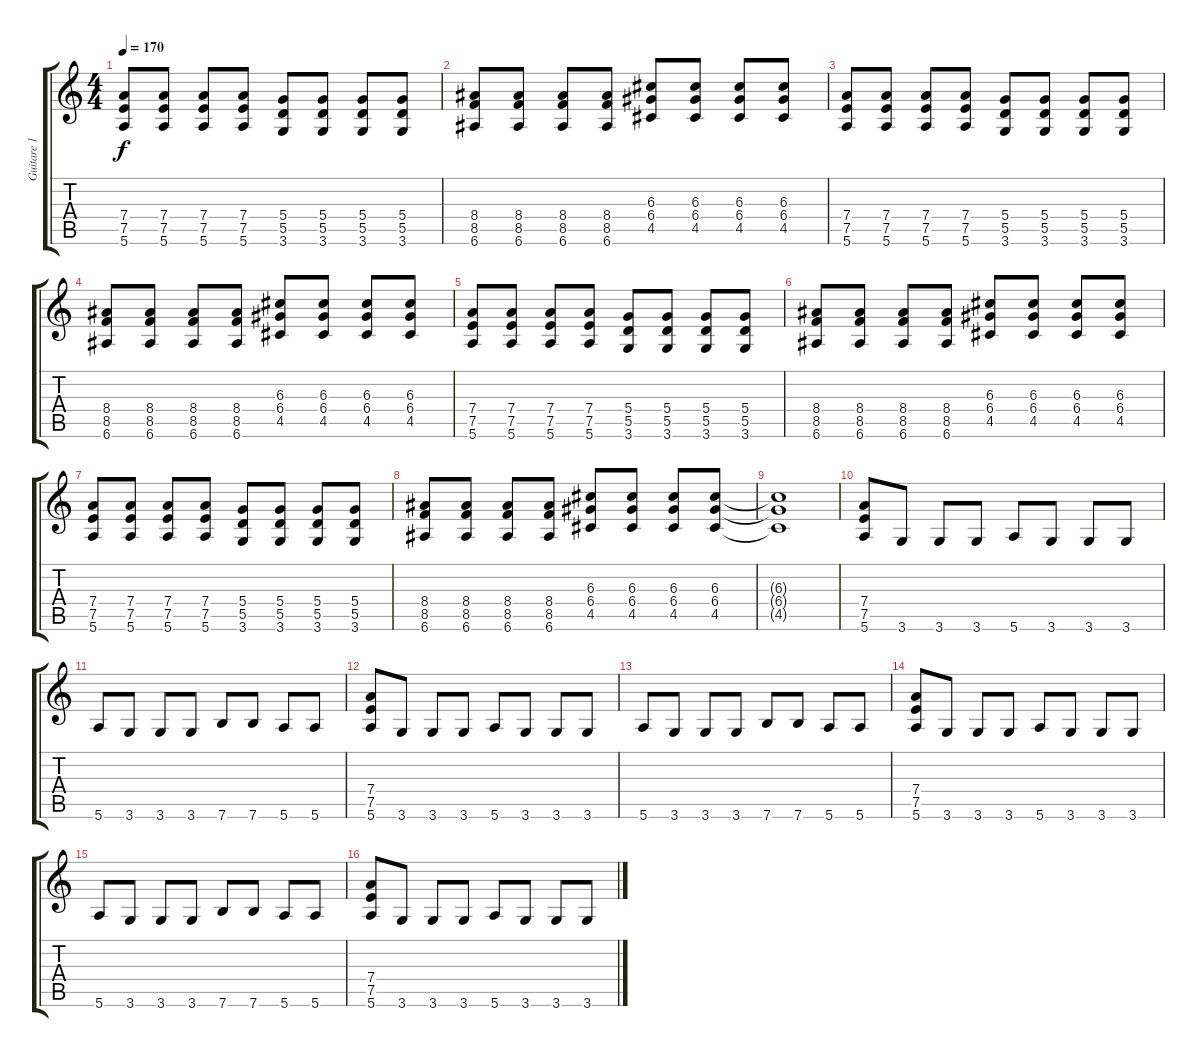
\track ("Guitare 1" "Guitare 1") {instrument distortionguitar}
\staff {score tabs}
\tuning (E4 B3 G3 D3 A2 E2) {hide}
\ts (4 4)
\tempo 170
\clef g2
\ks c
(7.4 7.5 5.6).8{dy f} (7.4 7.5 5.6).8 (7.4 7.5 5.6).8 (7.4 7.5 5.6).8 (5.4 5.5 3.6).8 (5.4 5.5 3.6).8 (5.4 5.5 3.6).8 (5.4 5.5 3.6).8 |
(8.4 8.5 6.6).8 (8.4 8.5 6.6).8 (8.4 8.5 6.6).8 (8.4 8.5 6.6).8 (6.3 6.4 4.5).8 (6.3 6.4 4.5).8 (6.3 6.4 4.5).8 (6.3 6.4 4.5).8 |
(7.4 7.5 5.6).8 (7.4 7.5 5.6).8 (7.4 7.5 5.6).8 (7.4 7.5 5.6).8 (5.4 5.5 3.6).8 (5.4 5.5 3.6).8 (5.4 5.5 3.6).8 (5.4 5.5 3.6).8 |
(8.4 8.5 6.6).8 (8.4 8.5 6.6).8 (8.4 8.5 6.6).8 (8.4 8.5 6.6).8 (6.3 6.4 4.5).8 (6.3 6.4 4.5).8 (6.3 6.4 4.5).8 (6.3 6.4 4.5).8 |
(7.4 7.5 5.6).8 (7.4 7.5 5.6).8 (7.4 7.5 5.6).8 (7.4 7.5 5.6).8 (5.4 5.5 3.6).8 (5.4 5.5 3.6).8 (5.4 5.5 3.6).8 (5.4 5.5 3.6).8 |
(8.4 8.5 6.6).8 (8.4 8.5 6.6).8 (8.4 8.5 6.6).8 (8.4 8.5 6.6).8 (6.3 6.4 4.5).8 (6.3 6.4 4.5).8 (6.3 6.4 4.5).8 (6.3 6.4 4.5).8 |
(7.4 7.5 5.6).8 (7.4 7.5 5.6).8 (7.4 7.5 5.6).8 (7.4 7.5 5.6).8 (5.4 5.5 3.6).8 (5.4 5.5 3.6).8 (5.4 5.5 3.6).8 (5.4 5.5 3.6).8 |
(8.4 8.5 6.6).8 (8.4 8.5 6.6).8 (8.4 8.5 6.6).8 (8.4 8.5 6.6).8 (6.3 6.4 4.5).8 (6.3 6.4 4.5).8 (6.3 6.4 4.5).8 (6.3 6.4 4.5).8 |
(6.3{t} 6.4{t} 4.5{t}).1 |
(7.4 7.5 5.6).8 3.6.8 3.6.8 3.6.8 5.6.8 3.6.8 3.6.8 3.6.8 |
5.6.8 3.6.8 3.6.8 3.6.8 7.6.8 7.6.8 5.6.8 5.6.8 |
(7.4 7.5 5.6).8 3.6.8 3.6.8 3.6.8 5.6.8 3.6.8 3.6.8 3.6.8 |
5.6.8 3.6.8 3.6.8 3.6.8 7.6.8 7.6.8 5.6.8 5.6.8 |
(7.4 7.5 5.6).8 3.6.8 3.6.8 3.6.8 5.6.8 3.6.8 3.6.8 3.6.8 |
5.6.8 3.6.8 3.6.8 3.6.8 7.6.8 7.6.8 5.6.8 5.6.8 |
(7.4 7.5 5.6).8 3.6.8 3.6.8 3.6.8 5.6.8 3.6.8 3.6.8 3.6.8
